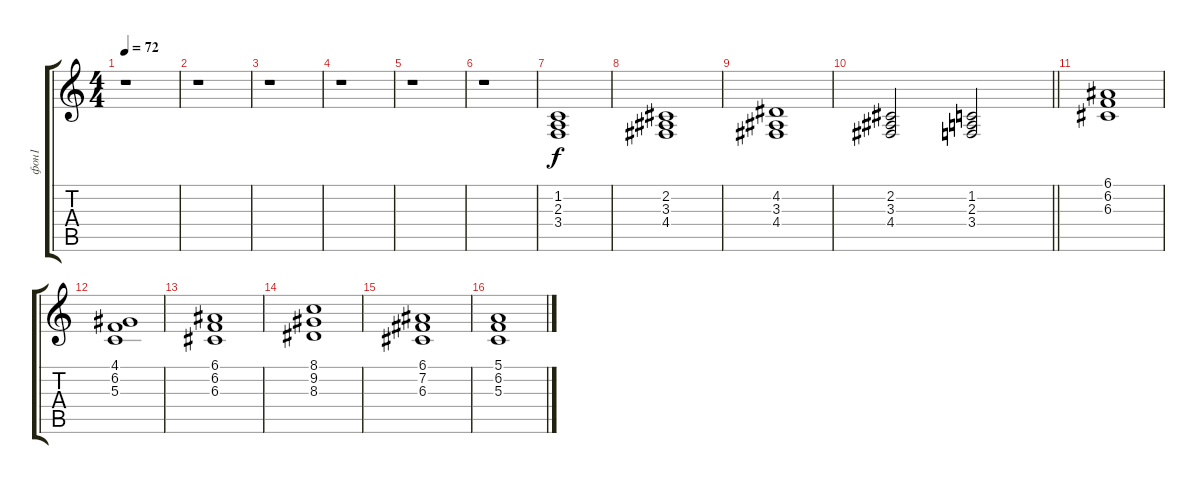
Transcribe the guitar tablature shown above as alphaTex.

\track ("фон1" "фон1") {instrument stringensemble2}
\staff {score tabs}
\tuning (E4 B3 G3 D3 A2 E2) {hide}
\ts (4 4)
\tempo 72
\clef g2
\ks c
r.1{dy f} |
r.1 |
r.1 |
r.1 |
r.1 |
r.1 |
(1.2 2.3 3.4).1 |
(2.2 3.3 4.4).1 |
(4.2 3.3 4.4).1 |
\barLineRight lightlight
(2.2 3.3 4.4).2 (1.2 2.3 3.4).2 |
(6.1 6.2 6.3).1 |
(4.1 6.2 5.3).1 |
(6.1 6.2 6.3).1 |
(8.1 9.2 8.3).1 |
(6.1 7.2 6.3).1 |
(5.1 6.2 5.3).1
